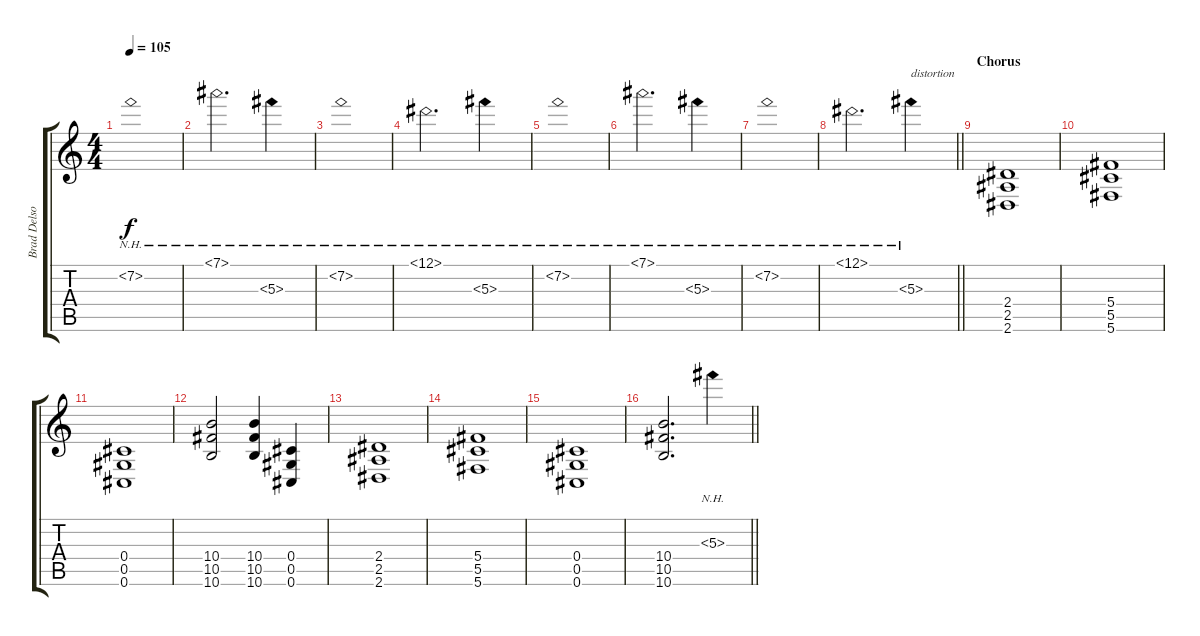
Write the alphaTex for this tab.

\track ("Brad Delson - Guitar" "Brad Delso") {instrument distortionguitar}
\staff {score tabs}
\tuning (Eb4 Bb3 Gb3 Db3 Ab2 Db2) {hide}
\ts (4 4)
\tempo 105
\clef g2
\ks c
7.2{nh}.1{dy f} |
7.1{nh}.2{d} 5.3{nh}.4 |
7.2{nh}.1 |
12.1{nh}.2{d} 5.3{nh}.4 |
7.2{nh}.1 |
7.1{nh}.2{d} 5.3{nh}.4 |
7.2{nh}.1 |
\barLineRight lightlight
12.1{nh}.2{d} 5.3{nh}.4{txt "distortion" instrument distortionguitar} |
\section ("" "Chorus")
(2.4 2.5 2.6).1{volume 15} |
(5.4 5.5 5.6).1 |
(0.4 0.5 0.6).1 |
(10.4 10.5 10.6).2 (10.4 10.5 10.6).4 (0.4 0.5 0.6).4 |
(2.4 2.5 2.6).1 |
(5.4 5.5 5.6).1 |
(0.4 0.5 0.6).1 |
\barLineRight lightlight
(10.4 10.5 10.6).2{d} 5.3{nh}.4
